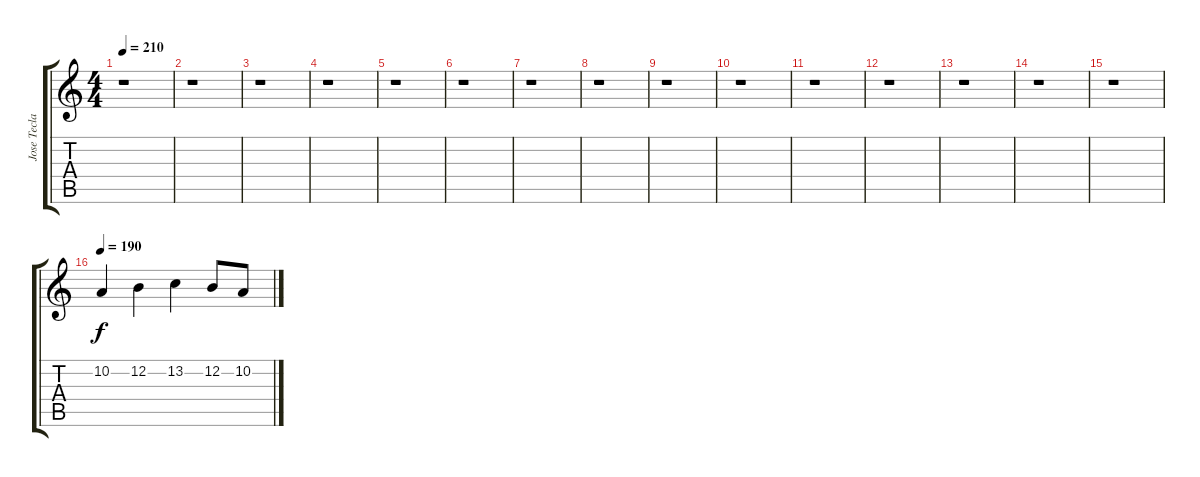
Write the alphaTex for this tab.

\track ("Jose Teclado" "Jose Tecla") {instrument electricgrandpiano}
\staff {score tabs}
\tuning (E4 B3 G3 D3 A2 E2) {hide}
\ts (4 4)
\tempo 210
\clef g2
\ks c
r.1{dy f} |
r.1 |
r.1 |
r.1 |
r.1 |
r.1 |
r.1 |
r.1 |
r.1 |
r.1 |
r.1 |
r.1 |
r.1 |
r.1 |
r.1 |
\tempo 190
10.2.4{instrument electricgrandpiano} 12.2.4 13.2.4 12.2.8 10.2.8
